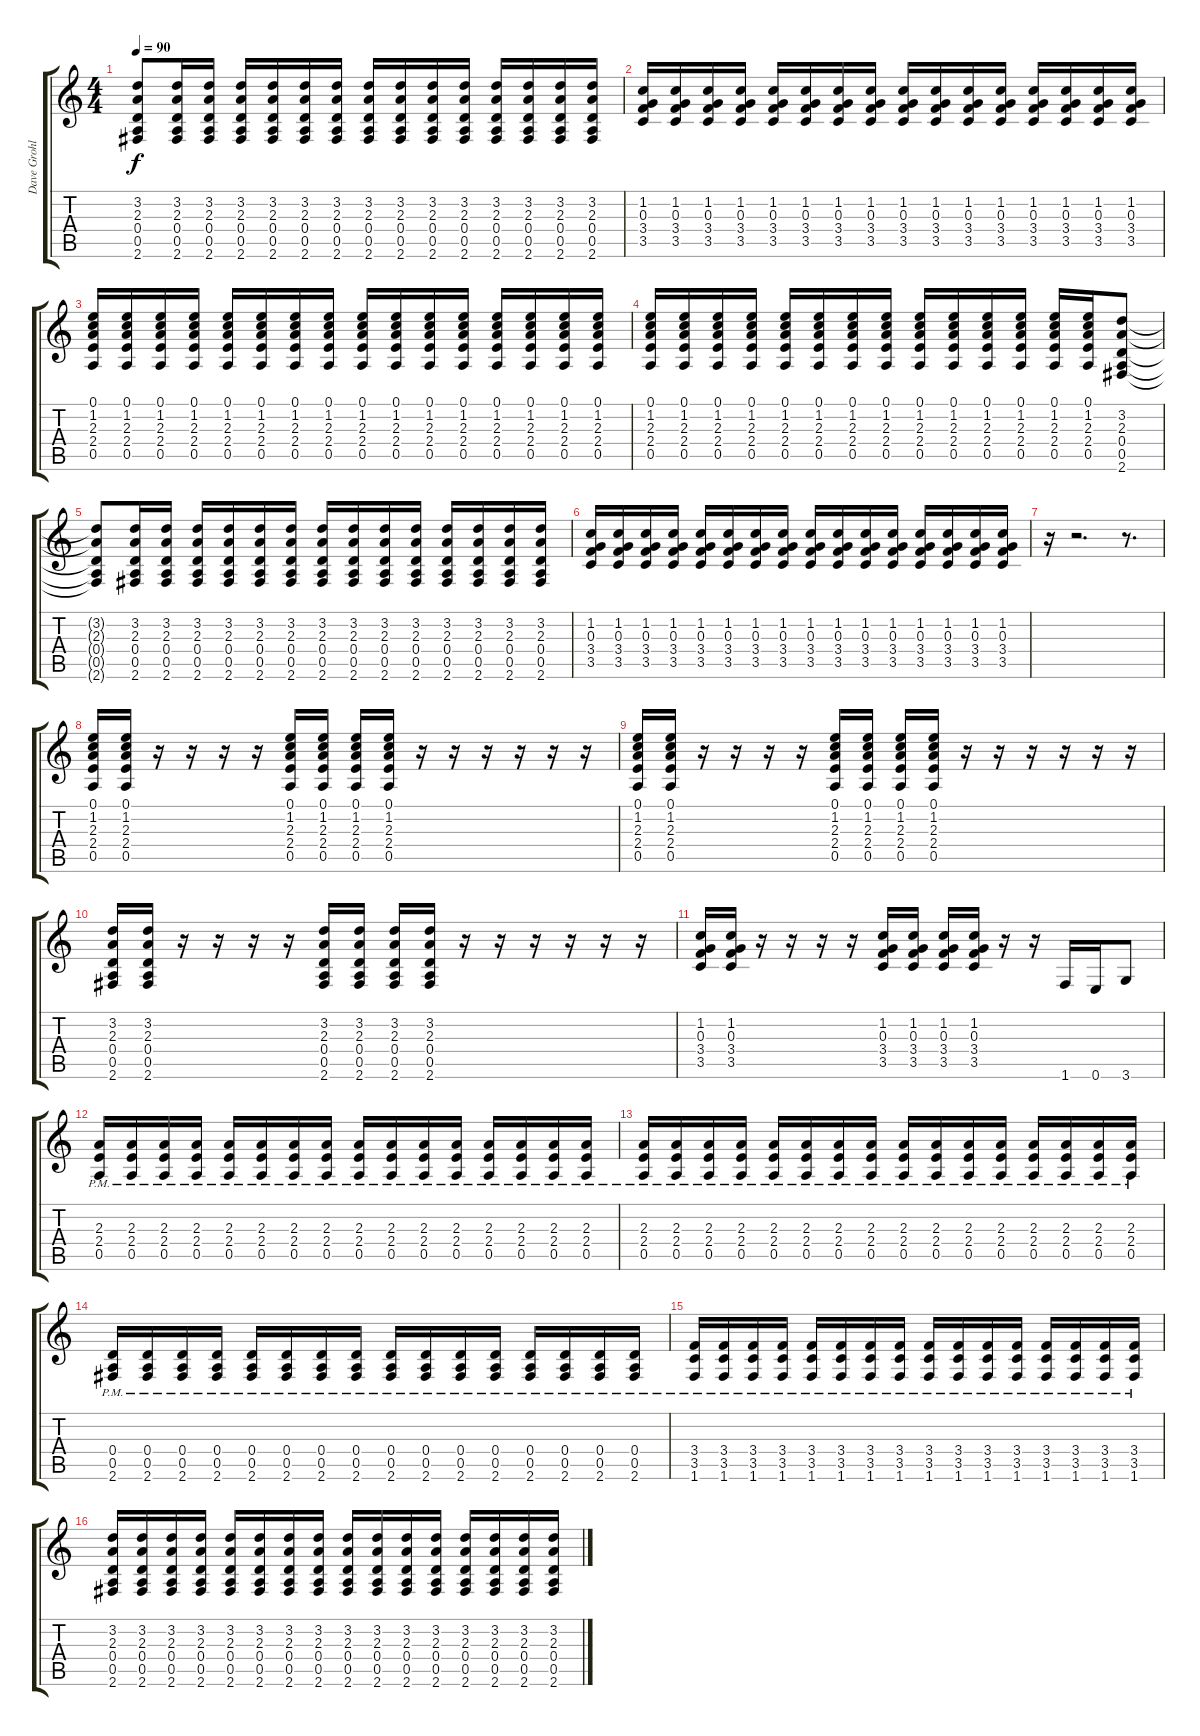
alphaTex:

\track ("Dave Grohl - Rhythm Guitar" "Dave Grohl") {instrument overdrivenguitar}
\staff {score tabs}
\tuning (E4 B3 G3 D3 A2 E2) {hide}
\ts (4 4)
\tempo 90
\clef g2
\ks c
(3.2{t} 2.3{t} 0.4{t} 0.5{t} 2.6{t}).8{dy f} (3.2 2.3 0.4 0.5 2.6).16 (3.2 2.3 0.4 0.5 2.6).16 (3.2 2.3 0.4 0.5 2.6).16 (3.2 2.3 0.4 0.5 2.6).16 (3.2 2.3 0.4 0.5 2.6).16 (3.2 2.3 0.4 0.5 2.6).16 (3.2 2.3 0.4 0.5 2.6).16 (3.2 2.3 0.4 0.5 2.6).16 (3.2 2.3 0.4 0.5 2.6).16 (3.2 2.3 0.4 0.5 2.6).16 (3.2 2.3 0.4 0.5 2.6).16 (3.2 2.3 0.4 0.5 2.6).16 (3.2 2.3 0.4 0.5 2.6).16 (3.2 2.3 0.4 0.5 2.6).16 |
(1.2 0.3 3.4 3.5).16 (1.2 0.3 3.4 3.5).16 (1.2 0.3 3.4 3.5).16 (1.2 0.3 3.4 3.5).16 (1.2 0.3 3.4 3.5).16 (1.2 0.3 3.4 3.5).16 (1.2 0.3 3.4 3.5).16 (1.2 0.3 3.4 3.5).16 (1.2 0.3 3.4 3.5).16 (1.2 0.3 3.4 3.5).16 (1.2 0.3 3.4 3.5).16 (1.2 0.3 3.4 3.5).16 (1.2 0.3 3.4 3.5).16 (1.2 0.3 3.4 3.5).16 (1.2 0.3 3.4 3.5).16 (1.2 0.3 3.4 3.5).16 |
(0.1 1.2 2.3 2.4 0.5).16 (0.1 1.2 2.3 2.4 0.5).16 (0.1 1.2 2.3 2.4 0.5).16 (0.1 1.2 2.3 2.4 0.5).16 (0.1 1.2 2.3 2.4 0.5).16 (0.1 1.2 2.3 2.4 0.5).16 (0.1 1.2 2.3 2.4 0.5).16 (0.1 1.2 2.3 2.4 0.5).16 (0.1 1.2 2.3 2.4 0.5).16 (0.1 1.2 2.3 2.4 0.5).16 (0.1 1.2 2.3 2.4 0.5).16 (0.1 1.2 2.3 2.4 0.5).16 (0.1 1.2 2.3 2.4 0.5).16 (0.1 1.2 2.3 2.4 0.5).16 (0.1 1.2 2.3 2.4 0.5).16 (0.1 1.2 2.3 2.4 0.5).16 |
(0.1 1.2 2.3 2.4 0.5).16 (0.1 1.2 2.3 2.4 0.5).16 (0.1 1.2 2.3 2.4 0.5).16 (0.1 1.2 2.3 2.4 0.5).16 (0.1 1.2 2.3 2.4 0.5).16 (0.1 1.2 2.3 2.4 0.5).16 (0.1 1.2 2.3 2.4 0.5).16 (0.1 1.2 2.3 2.4 0.5).16 (0.1 1.2 2.3 2.4 0.5).16 (0.1 1.2 2.3 2.4 0.5).16 (0.1 1.2 2.3 2.4 0.5).16 (0.1 1.2 2.3 2.4 0.5).16 (0.1 1.2 2.3 2.4 0.5).16 (0.1 1.2 2.3 2.4 0.5).16 (3.2 2.3 0.4 0.5 2.6).8 |
(3.2{t} 2.3{t} 0.4{t} 0.5{t} 2.6{t}).8 (3.2 2.3 0.4 0.5 2.6).16 (3.2 2.3 0.4 0.5 2.6).16 (3.2 2.3 0.4 0.5 2.6).16 (3.2 2.3 0.4 0.5 2.6).16 (3.2 2.3 0.4 0.5 2.6).16 (3.2 2.3 0.4 0.5 2.6).16 (3.2 2.3 0.4 0.5 2.6).16 (3.2 2.3 0.4 0.5 2.6).16 (3.2 2.3 0.4 0.5 2.6).16 (3.2 2.3 0.4 0.5 2.6).16 (3.2 2.3 0.4 0.5 2.6).16 (3.2 2.3 0.4 0.5 2.6).16 (3.2 2.3 0.4 0.5 2.6).16 (3.2 2.3 0.4 0.5 2.6).16 |
(1.2 0.3 3.4 3.5).16 (1.2 0.3 3.4 3.5).16 (1.2 0.3 3.4 3.5).16 (1.2 0.3 3.4 3.5).16 (1.2 0.3 3.4 3.5).16 (1.2 0.3 3.4 3.5).16 (1.2 0.3 3.4 3.5).16 (1.2 0.3 3.4 3.5).16 (1.2 0.3 3.4 3.5).16 (1.2 0.3 3.4 3.5).16 (1.2 0.3 3.4 3.5).16 (1.2 0.3 3.4 3.5).16 (1.2 0.3 3.4 3.5).16 (1.2 0.3 3.4 3.5).16 (1.2 0.3 3.4 3.5).16 (1.2 0.3 3.4 3.5).16 |
r.16 r.2{d} r.8{d} |
(0.1 1.2 2.3 2.4 0.5).16 (0.1 1.2 2.3 2.4 0.5).16 r.16 r.16 r.16 r.16 (0.1 1.2 2.3 2.4 0.5).16 (0.1 1.2 2.3 2.4 0.5).16 (0.1 1.2 2.3 2.4 0.5).16 (0.1 1.2 2.3 2.4 0.5).16 r.16 r.16 r.16 r.16 r.16 r.16 |
(0.1 1.2 2.3 2.4 0.5).16 (0.1 1.2 2.3 2.4 0.5).16 r.16 r.16 r.16 r.16 (0.1 1.2 2.3 2.4 0.5).16 (0.1 1.2 2.3 2.4 0.5).16 (0.1 1.2 2.3 2.4 0.5).16 (0.1 1.2 2.3 2.4 0.5).16 r.16 r.16 r.16 r.16 r.16 r.16 |
(3.2 2.3 0.4 0.5 2.6).16 (3.2 2.3 0.4 0.5 2.6).16 r.16 r.16 r.16 r.16 (3.2 2.3 0.4 0.5 2.6).16 (3.2 2.3 0.4 0.5 2.6).16 (3.2 2.3 0.4 0.5 2.6).16 (3.2 2.3 0.4 0.5 2.6).16 r.16 r.16 r.16 r.16 r.16 r.16 |
(1.2 0.3 3.4 3.5).16 (1.2 0.3 3.4 3.5).16 r.16 r.16 r.16 r.16 (1.2 0.3 3.4 3.5).16 (1.2 0.3 3.4 3.5).16 (1.2 0.3 3.4 3.5).16 (1.2 0.3 3.4 3.5).16 r.16 r.16 1.6.16 0.6.16 3.6.8 |
(2.3{pm} 2.4{pm} 0.5{pm}).16 (2.3{pm} 2.4{pm} 0.5{pm}).16 (2.3{pm} 2.4{pm} 0.5{pm}).16 (2.3{pm} 2.4{pm} 0.5{pm}).16 (2.3{pm} 2.4{pm} 0.5{pm}).16 (2.3{pm} 2.4{pm} 0.5{pm}).16 (2.3{pm} 2.4{pm} 0.5{pm}).16 (2.3{pm} 2.4{pm} 0.5{pm}).16 (2.3{pm} 2.4{pm} 0.5{pm}).16 (2.3{pm} 2.4{pm} 0.5{pm}).16 (2.3{pm} 2.4{pm} 0.5{pm}).16 (2.3{pm} 2.4{pm} 0.5{pm}).16 (2.3{pm} 2.4{pm} 0.5{pm}).16 (2.3{pm} 2.4{pm} 0.5{pm}).16 (2.3{pm} 2.4{pm} 0.5{pm}).16 (2.3{pm} 2.4{pm} 0.5{pm}).16 |
(2.3{pm} 2.4{pm} 0.5{pm}).16 (2.3{pm} 2.4{pm} 0.5{pm}).16 (2.3{pm} 2.4{pm} 0.5{pm}).16 (2.3{pm} 2.4{pm} 0.5{pm}).16 (2.3{pm} 2.4{pm} 0.5{pm}).16 (2.3{pm} 2.4{pm} 0.5{pm}).16 (2.3{pm} 2.4{pm} 0.5{pm}).16 (2.3{pm} 2.4{pm} 0.5{pm}).16 (2.3{pm} 2.4{pm} 0.5{pm}).16 (2.3{pm} 2.4{pm} 0.5{pm}).16 (2.3{pm} 2.4{pm} 0.5{pm}).16 (2.3{pm} 2.4{pm} 0.5{pm}).16 (2.3{pm} 2.4{pm} 0.5{pm}).16 (2.3{pm} 2.4{pm} 0.5{pm}).16 (2.3{pm} 2.4{pm} 0.5{pm}).16 (2.3{pm} 2.4{pm} 0.5{pm}).16 |
(0.4{pm} 0.5{pm} 2.6{pm}).16 (0.4{pm} 0.5{pm} 2.6{pm}).16 (0.4{pm} 0.5{pm} 2.6{pm}).16 (0.4{pm} 0.5{pm} 2.6{pm}).16 (0.4{pm} 0.5{pm} 2.6{pm}).16 (0.4{pm} 0.5{pm} 2.6{pm}).16 (0.4{pm} 0.5{pm} 2.6{pm}).16 (0.4{pm} 0.5{pm} 2.6{pm}).16 (0.4{pm} 0.5{pm} 2.6{pm}).16 (0.4{pm} 0.5{pm} 2.6{pm}).16 (0.4{pm} 0.5{pm} 2.6{pm}).16 (0.4{pm} 0.5{pm} 2.6{pm}).16 (0.4{pm} 0.5{pm} 2.6{pm}).16 (0.4{pm} 0.5{pm} 2.6{pm}).16 (0.4{pm} 0.5{pm} 2.6{pm}).16 (0.4{pm} 0.5{pm} 2.6{pm}).16 |
(3.4{pm} 3.5{pm} 1.6{pm}).16 (3.4{pm} 3.5{pm} 1.6{pm}).16 (3.4{pm} 3.5{pm} 1.6{pm}).16 (3.4{pm} 3.5{pm} 1.6{pm}).16 (3.4{pm} 3.5{pm} 1.6{pm}).16 (3.4{pm} 3.5{pm} 1.6{pm}).16 (3.4{pm} 3.5{pm} 1.6{pm}).16 (3.4{pm} 3.5{pm} 1.6{pm}).16 (3.4{pm} 3.5{pm} 1.6{pm}).16 (3.4{pm} 3.5{pm} 1.6{pm}).16 (3.4{pm} 3.5{pm} 1.6{pm}).16 (3.4{pm} 3.5{pm} 1.6{pm}).16 (3.4{pm} 3.5{pm} 1.6{pm}).16 (3.4{pm} 3.5{pm} 1.6{pm}).16 (3.4{pm} 3.5{pm} 1.6{pm}).16 (3.4{pm} 3.5{pm} 1.6{pm}).16 |
(3.2 2.3 0.4 0.5 2.6).16 (3.2 2.3 0.4 0.5 2.6).16 (3.2 2.3 0.4 0.5 2.6).16 (3.2 2.3 0.4 0.5 2.6).16 (3.2 2.3 0.4 0.5 2.6).16 (3.2 2.3 0.4 0.5 2.6).16 (3.2 2.3 0.4 0.5 2.6).16 (3.2 2.3 0.4 0.5 2.6).16 (3.2 2.3 0.4 0.5 2.6).16 (3.2 2.3 0.4 0.5 2.6).16 (3.2 2.3 0.4 0.5 2.6).16 (3.2 2.3 0.4 0.5 2.6).16 (3.2 2.3 0.4 0.5 2.6).16 (3.2 2.3 0.4 0.5 2.6).16 (3.2 2.3 0.4 0.5 2.6).16 (3.2 2.3 0.4 0.5 2.6).16
